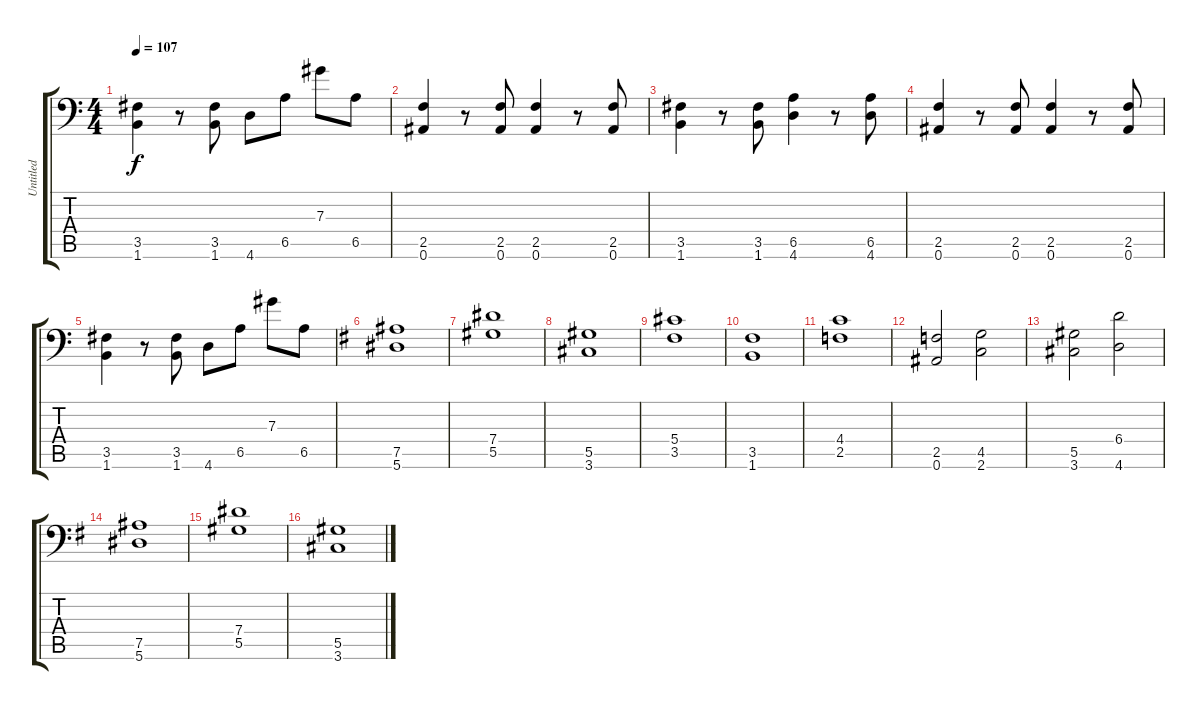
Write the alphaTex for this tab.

\track ("Untitled" "Untitled") {instrument distortionguitar}
\staff {score tabs}
\tuning (Bb3 F3 Db3 Ab2 Eb2 Bb1) {hide}
\ts (4 4)
\tempo 107
\clef f4
\ks c
(3.5 1.6).4{dy f} r.8 (3.5 1.6).8 4.6.8 6.5.8 7.3.8 6.5.8 |
(2.5 0.6).4 r.8 (2.5 0.6).8 (2.5 0.6).4 r.8 (2.5 0.6).8 |
(3.5 1.6).4 r.8 (3.5 1.6).8 (6.5 4.6).4 r.8 (6.5 4.6).8 |
(2.5 0.6).4 r.8 (2.5 0.6).8 (2.5 0.6).4 r.8 (2.5 0.6).8 |
(3.5 1.6).4 r.8 (3.5 1.6).8 4.6.8 6.5.8 7.3.8 6.5.8 |
\ks g
(7.5 5.6).1 |
(7.4 5.5).1 |
(5.5 3.6).1 |
(5.4 3.5).1 |
(3.5 1.6).1 |
(4.4 2.5).1 |
(2.5 0.6).2 (4.5 2.6).2 |
(5.5 3.6).2 (6.4 4.6).2 |
(7.5 5.6).1 |
(7.4 5.5).1 |
(5.5 3.6).1
